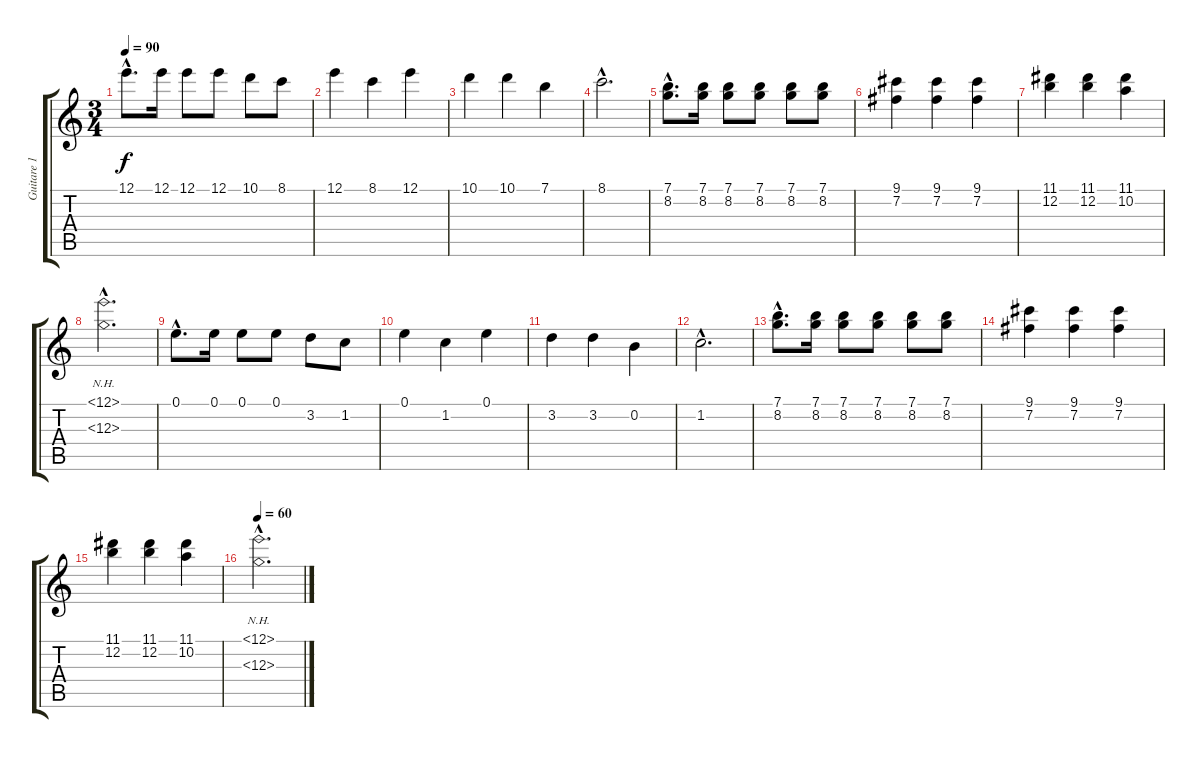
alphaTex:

\track ("Guitare 1" "Guitare 1") {instrument acousticguitarsteel}
\staff {score tabs}
\tuning (E4 B3 G3 D3 A2 E2) {hide}
\ts (3 4)
\tempo 90
\clef g2
\ks c
12.1{hac}.8{d dy f} 12.1.16 12.1.8 12.1.8 10.1.8 8.1.8 |
12.1.4 8.1.4 12.1.4 |
10.1.4 10.1.4 7.1.4 |
8.1{hac}.2{d} |
(7.1{hac} 8.2{hac}).8{d} (7.1 8.2).16 (7.1 8.2).8 (7.1 8.2).8 (7.1 8.2).8 (7.1 8.2).8 |
(9.1 7.2).4 (9.1 7.2).4 (9.1 7.2).4 |
(11.1 12.2).4 (11.1 12.2).4 (11.1 10.2).4 |
(12.1{nh hac} 12.3{nh hac}).2{d} |
0.1{hac}.8{d} 0.1.16 0.1.8 0.1.8 3.2.8 1.2.8 |
0.1.4 1.2.4 0.1.4 |
3.2.4 3.2.4 0.2.4 |
1.2{hac}.2{d} |
(7.1{hac} 8.2{hac}).8{d} (7.1 8.2).16 (7.1 8.2).8 (7.1 8.2).8 (7.1 8.2).8 (7.1 8.2).8 |
(9.1 7.2).4 (9.1 7.2).4 (9.1 7.2).4 |
(11.1 12.2).4 (11.1 12.2).4 (11.1 10.2).4 |
\tempo 60
(12.1{nh hac} 12.3{nh hac}).2{d}
